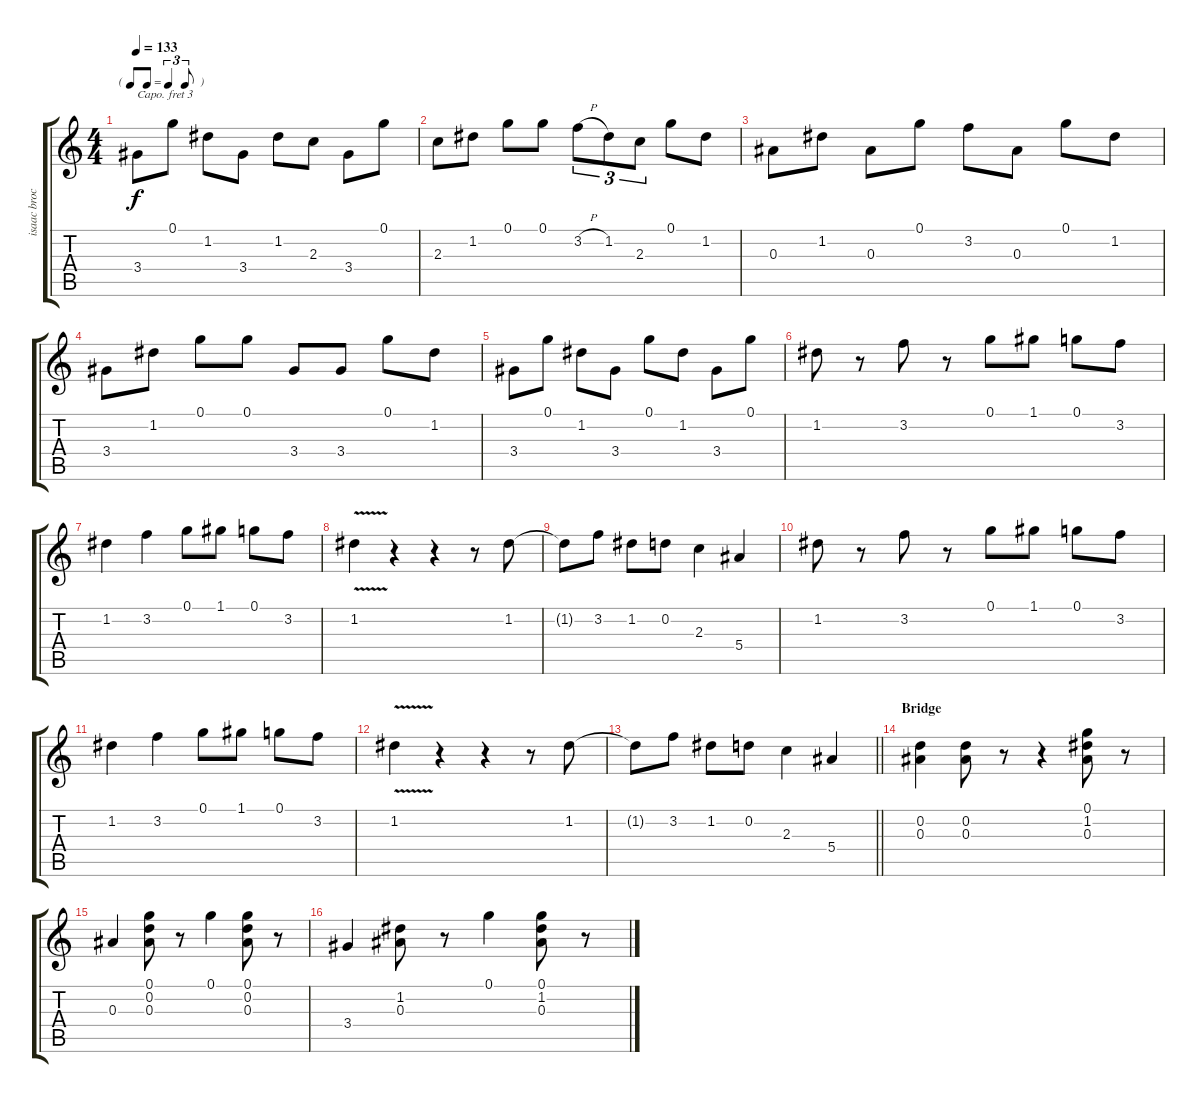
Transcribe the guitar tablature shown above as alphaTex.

\track ("isaac brock" "isaac broc") {instrument banjo}
\staff {score tabs}
\capo 3
\tuning (E4 B3 G3 D3 A2 E2) {hide}
\displaytranspose 12
\ts (4 4)
\tf triplet8th
\tempo 133
\clef g2
\ks c
3.4.8{dy f} 0.1.8 1.2.8 3.4.8 1.2.8 2.3.8 3.4.8 0.1.8 |
2.3.8 1.2.8 0.1.8 0.1.8 3.2{h}.8{tu (3 2)} 1.2.8{tu (3 2)} 2.3.8{tu (3 2)} 0.1.8 1.2.8 |
0.3.8 1.2.8 0.3.8 0.1.8 3.2.8 0.3.8 0.1.8 1.2.8 |
3.4.8 1.2.8 0.1.8 0.1.8 3.4.8 3.4.8 0.1.8 1.2.8 |
3.4.8 0.1.8 1.2.8 3.4.8 0.1.8 1.2.8 3.4.8 0.1.8 |
1.2.8 r.8 3.2.8 r.8 0.1.8 1.1.8 0.1.8 3.2.8 |
1.2.4 3.2.4 0.1.8 1.1.8 0.1.8 3.2.8 |
1.2{v}.4 r.4 r.4 r.8 1.2.8 |
1.2{t}.8 3.2.8 1.2.8 0.2.8 2.3.4 5.4.4 |
1.2.8 r.8 3.2.8 r.8 0.1.8 1.1.8 0.1.8 3.2.8 |
1.2.4 3.2.4 0.1.8 1.1.8 0.1.8 3.2.8 |
1.2{v}.4 r.4 r.4 r.8 1.2.8 |
\barLineRight lightlight
1.2{t}.8 3.2.8 1.2.8 0.2.8 2.3.4 5.4.4 |
\section ("" "Bridge")
(0.2 0.3).4 (0.2 0.3).8 r.8 r.4 (0.1 1.2 0.3).8 r.8 |
0.3.4 (0.1 0.2 0.3).8 r.8 0.1.4 (0.1 0.2 0.3).8 r.8 |
3.4.4 (1.2 0.3).8 r.8 0.1.4 (0.1 1.2 0.3).8 r.8
